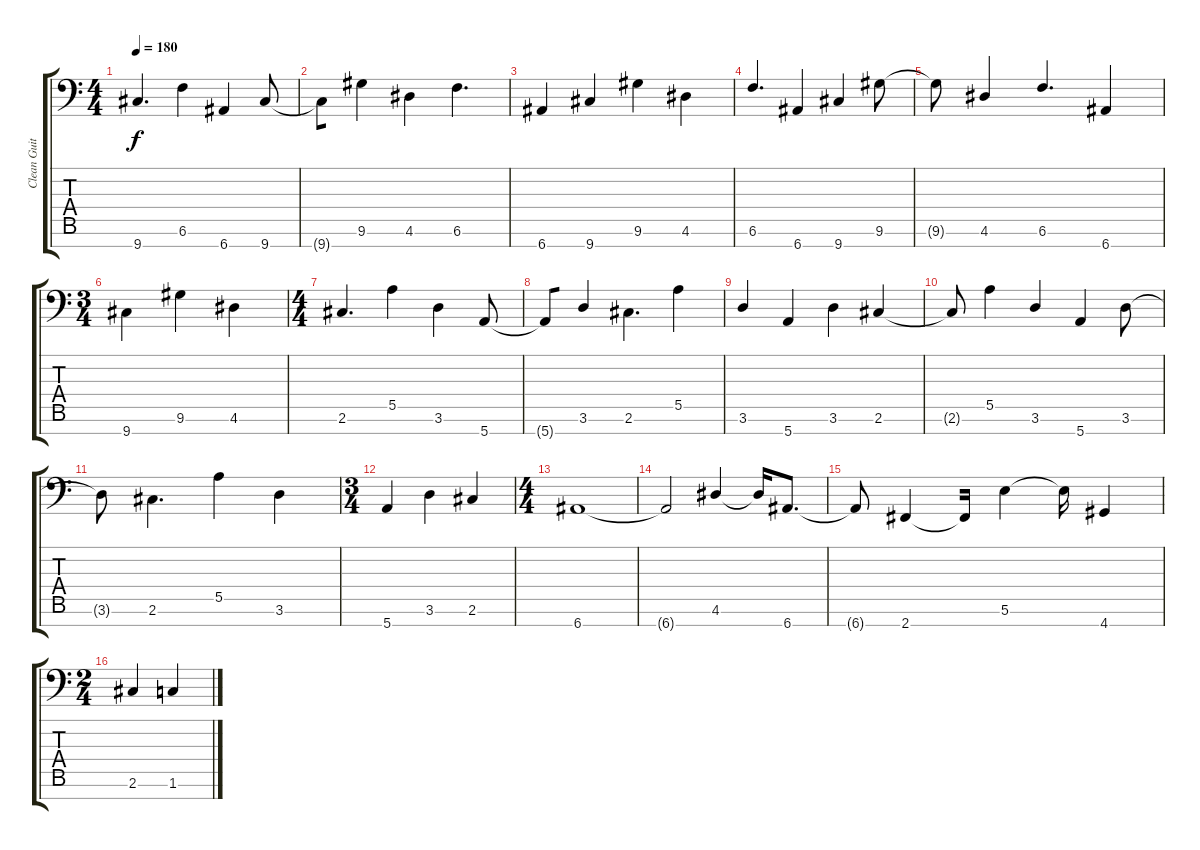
\track ("Clean Guitar 1" "Clean Guit") {instrument electricguitarjazz}
\staff {score tabs}
\tuning (B3 G3 D3 A2 E2 B1 E1) {hide}
\ts (4 4)
\tempo 180
\clef f4
\ks c
9.7.4{d dy f} 6.6.4 6.7.4 9.7.8 |
9.7{t}.8{beam merge} 9.6.4 4.6.4{beam merge} 6.6.4{d} |
6.7.4 9.7.4 9.6.4 4.6.4 |
6.6.4{d beam merge} 6.7.4 9.7.4 9.6.8 |
9.6{t}.8 4.6.4{beam merge} 6.6.4{d beam merge} 6.7.4 |
\ts (3 4)
9.7.4{beam merge} 9.6.4 4.6.4 |
\ts (4 4)
2.6.4{d} 5.5.4 3.6.4 5.7.8 |
5.7{t}.8{beam merge} 3.6.4 2.6.4{d beam merge} 5.5.4 |
3.6.4{beam merge} 5.7.4 3.6.4 2.6.4 |
2.6{t}.8 5.5.4 3.6.4{beam merge} 5.7.4 3.6.8 |
3.6{t}.8 2.6.4{d beam merge} 5.5.4 3.6.4 |
\ts (3 4)
5.7.4 3.6.4 2.6.4 |
\ts (4 4)
6.7.1 |
6.7{t}.2{beam merge} 4.6.4 4.6{t}.16{beam merge} 6.7.8{d} |
6.7{t}.8 2.7.4{beam merge} 2.7{t}.16 5.6.4 5.6{t}.16 4.7.4 |
\ts (2 4)
2.6.4 1.6.4
